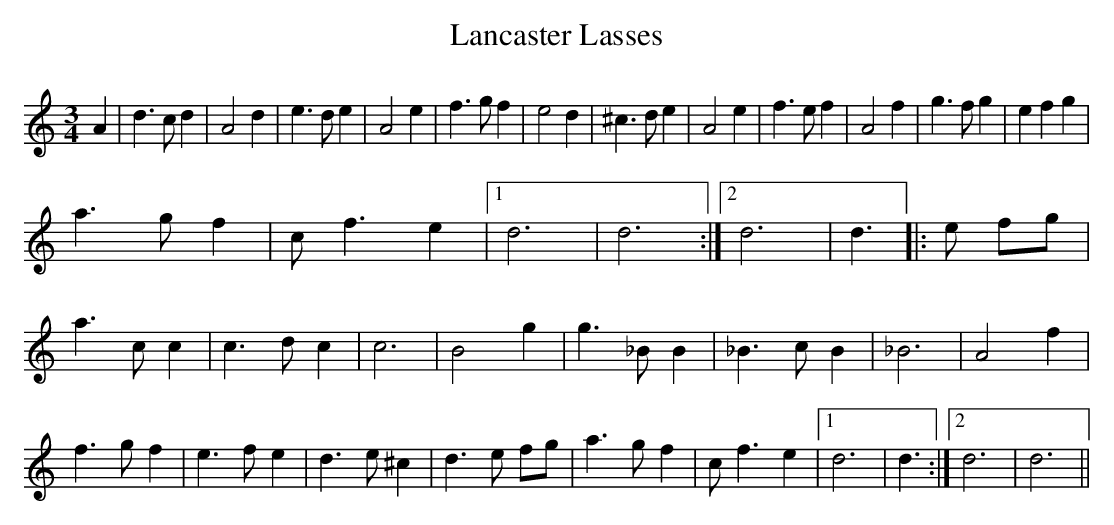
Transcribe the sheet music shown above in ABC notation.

X:1
T:Lancaster Lasses
M:3/4
L:1/8
K:DDor
A2 | \
d3 c d2 | A4 d2 | e3 d e2 | A4 e2 |\
f3 g f2 | e4 d2 | ^c3 d e2 | A4 e2 |\
f3 e f2 | A4 f2 | g3 f g2 | e2 f2 g2 |
a3 g f2 | c f3 e2 | [1 d6 | d6 :| [2 d6 | d3 \
|:e fg| a3 c c2 | c3 d c2 | c6 | B4 g2 | \
g3 _B B2 | _B3 c B2 | _B6 | A4 f2 |
f3 g f2 | e3 f e2 | d3 e ^c2 | d3 e fg |\
a3 g f2 | c f3 e2 | [1 d6 | d3 :| [2 d6 | d6 ||
